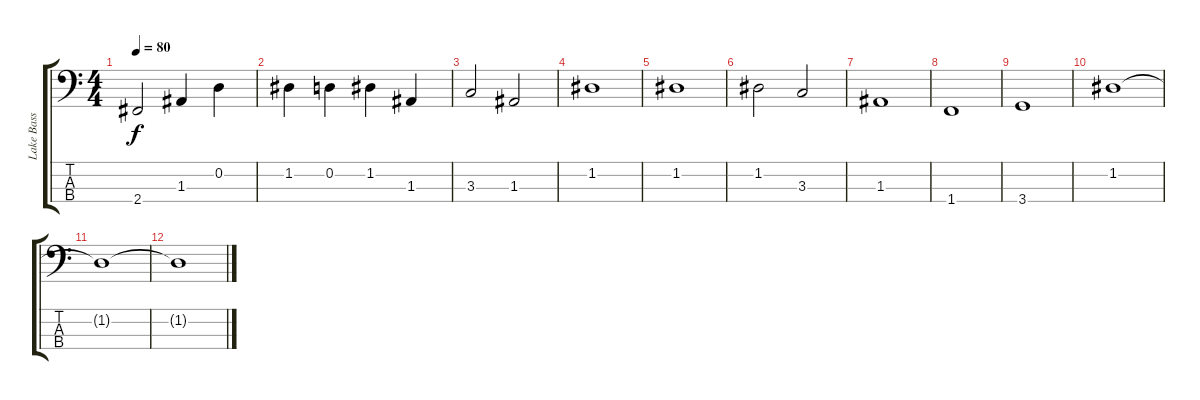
\track ("Lake Bass" "Lake Bass") {instrument electricbasspick}
\staff {score tabs}
\tuning (G2 D2 A1 E1) {hide}
\ts (4 4)
\tempo 80
\clef f4
\ks c
2.4.2{dy f} 1.3.4 0.2.4 |
1.2.4 0.2.4 1.2.4 1.3.4 |
3.3.2 1.3.2 |
1.2.1 |
1.2.1 |
1.2.2 3.3.2 |
1.3.1 |
1.4.1 |
3.4.1 |
1.2.1 |
1.2{t}.1 |
1.2{t}.1
